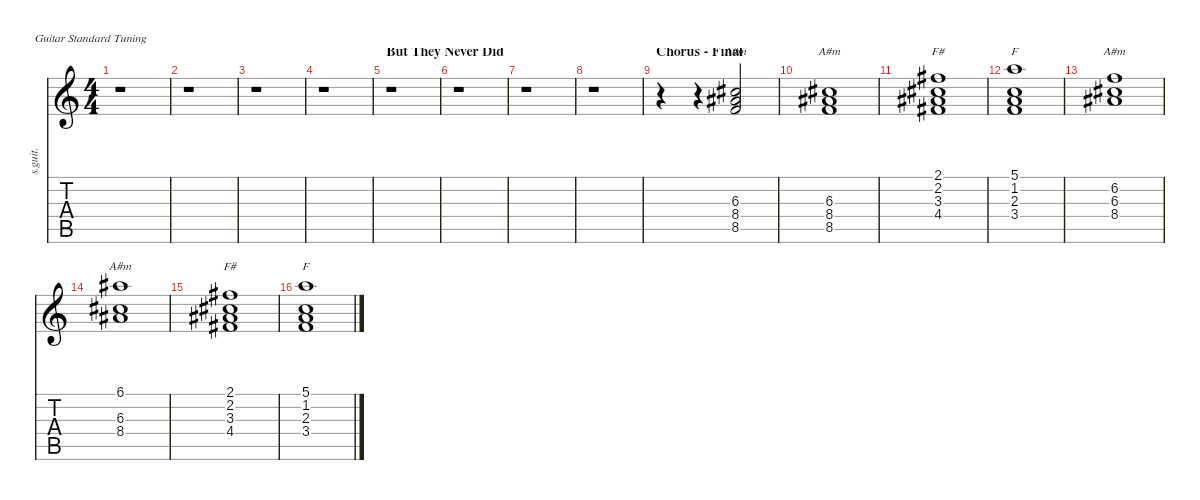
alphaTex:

\defaultSystemsLayout 4
\hideDynamics
\bracketExtendMode nobrackets
\track ("Dan Reynolds - Synthesizer" "s.guit.") {instrument lead2sawtooth}
\staff {score tabs}
\tuning (E4 B3 G3 D3 A2 E2)
\displaytranspose 12
\chord ("A#m" 3 1 2 2 0 x) {showdiagram false}
\chord ("F#" 3 1 2 2 0 x) {showdiagram false}
\chord ("F" 3 1 2 2 0 x) {showdiagram false}
\ts (4 4)
\tempo (125 hide)
\clef g2
\ks c
r.1{dy mp} |
r.1 |
r.1 |
r.1 |
\section ("" "But They Never Did")
r.1 |
r.1 |
r.1 |
r.1 |
\section ("" "Chorus - Final")
r.4 r.4 (6.3{acc #} 8.4{acc #} 8.5).2{ch "A#m" lyrics (0 "") lyrics (1 "") lyrics (2 "") lyrics (3 "") lyrics (4 "") dy p} |
(6.3{acc #} 8.4{acc #} 8.5).1{ch "A#m" lyrics (0 "") lyrics (1 "") lyrics (2 "") lyrics (3 "") lyrics (4 "") dy mp} |
(2.1{acc #} 2.2{acc #} 3.3{acc #} 4.4{acc #}).1{ch "F#" lyrics (0 "") lyrics (1 "") lyrics (2 "") lyrics (3 "") lyrics (4 "")} |
(5.1 1.2 2.3 3.4).1{ch "F" lyrics (0 "") lyrics (1 "") lyrics (2 "") lyrics (3 "") lyrics (4 "")} |
(6.2 6.3{acc #} 8.4{acc #}).1{ch "A#m" lyrics (0 "") lyrics (1 "") lyrics (2 "") lyrics (3 "") lyrics (4 "")} |
(6.1{acc #} 6.3{acc #} 8.4{acc #}).1{ch "A#m" lyrics (0 "") lyrics (1 "") lyrics (2 "") lyrics (3 "") lyrics (4 "")} |
(2.1{acc #} 2.2{acc #} 3.3{acc #} 4.4{acc #}).1{ch "F#" lyrics (0 "") lyrics (1 "") lyrics (2 "") lyrics (3 "") lyrics (4 "")} |
(5.1 1.2 2.3 3.4).1{ch "F" lyrics (0 "") lyrics (1 "") lyrics (2 "") lyrics (3 "") lyrics (4 "")}
